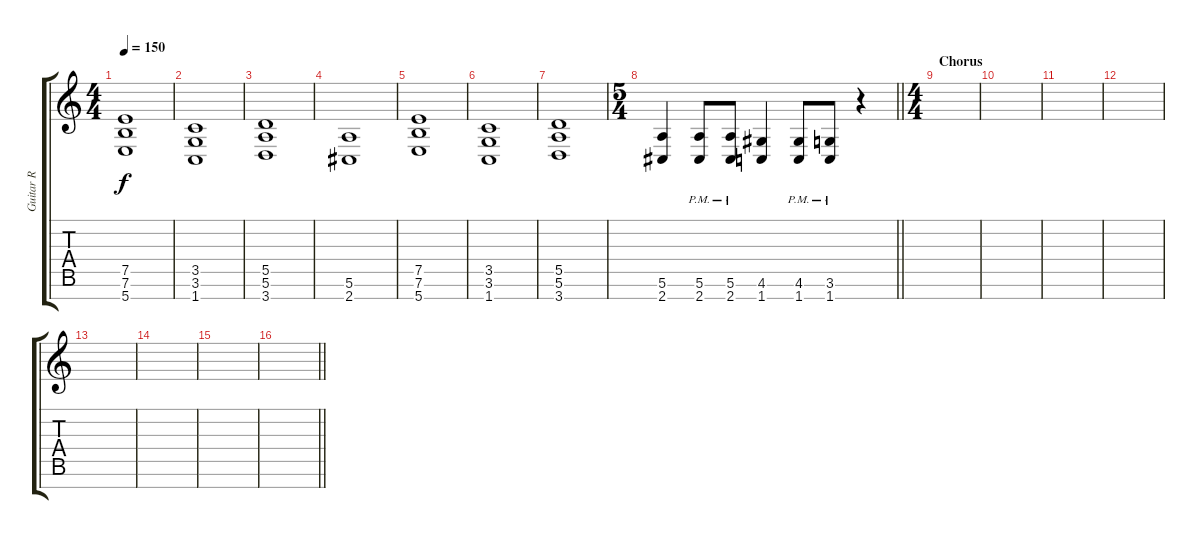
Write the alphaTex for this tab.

\track ("Guitar R" "Guitar R") {instrument distortionguitar}
\staff {score tabs}
\tuning (E4 B3 G3 D3 A2 E2 B1) {hide}
\ts (4 4)
\section ("" "")
\tempo 150
\clef g2
\ks c
(7.5 7.6 5.7).1{dy f} |
(3.5 3.6 1.7).1 |
(5.5 5.6 3.7).1 |
(5.6 2.7).1 |
(7.5 7.6 5.7).1 |
(3.5 3.6 1.7).1 |
(5.5 5.6 3.7).1 |
\ts (5 4)
\barLineRight lightlight
(5.6 2.7).4 (5.6{pm} 2.7{pm}).8 (5.6{pm} 2.7{pm}).8 (4.6 1.7).4 (4.6{pm} 1.7{pm}).8 (3.6{pm} 1.7{pm}).8 r.4 |
\ts (4 4)
\section ("" "Chorus")
|
|
|
|
|
|
|
\barLineRight lightlight
